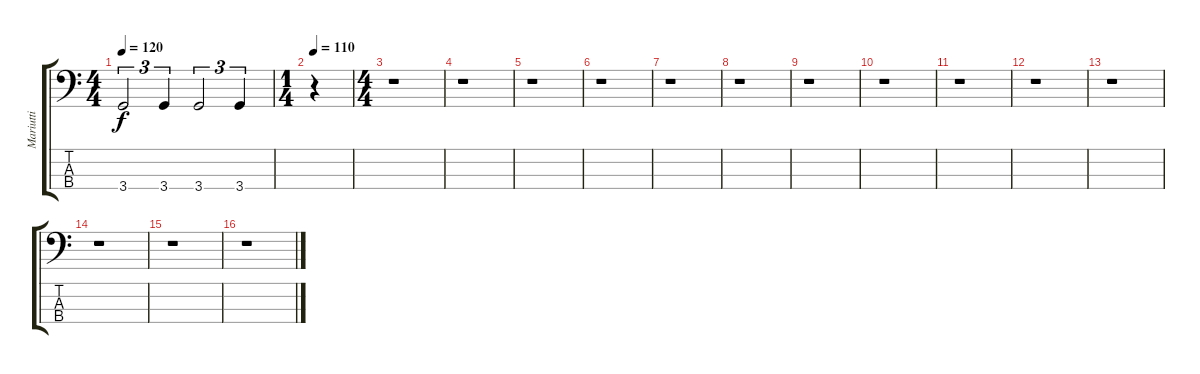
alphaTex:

\track ("Mariutti" "Mariutti") {instrument electricbassfinger}
\staff {score tabs}
\tuning (G2 D2 A1 E1) {hide}
\ts (4 4)
\tempo 120
\clef f4
\ks c
3.4.2{tu (3 2) dy f} 3.4.4{tu (3 2)} 3.4.2{tu (3 2)} 3.4.4{tu (3 2)} |
\ts (1 4)
\tempo 110
r.4 |
\ts (4 4)
r.1 |
r.1 |
r.1 |
r.1 |
r.1 |
r.1 |
r.1 |
r.1 |
r.1 |
r.1 |
r.1 |
r.1 |
r.1 |
r.1
